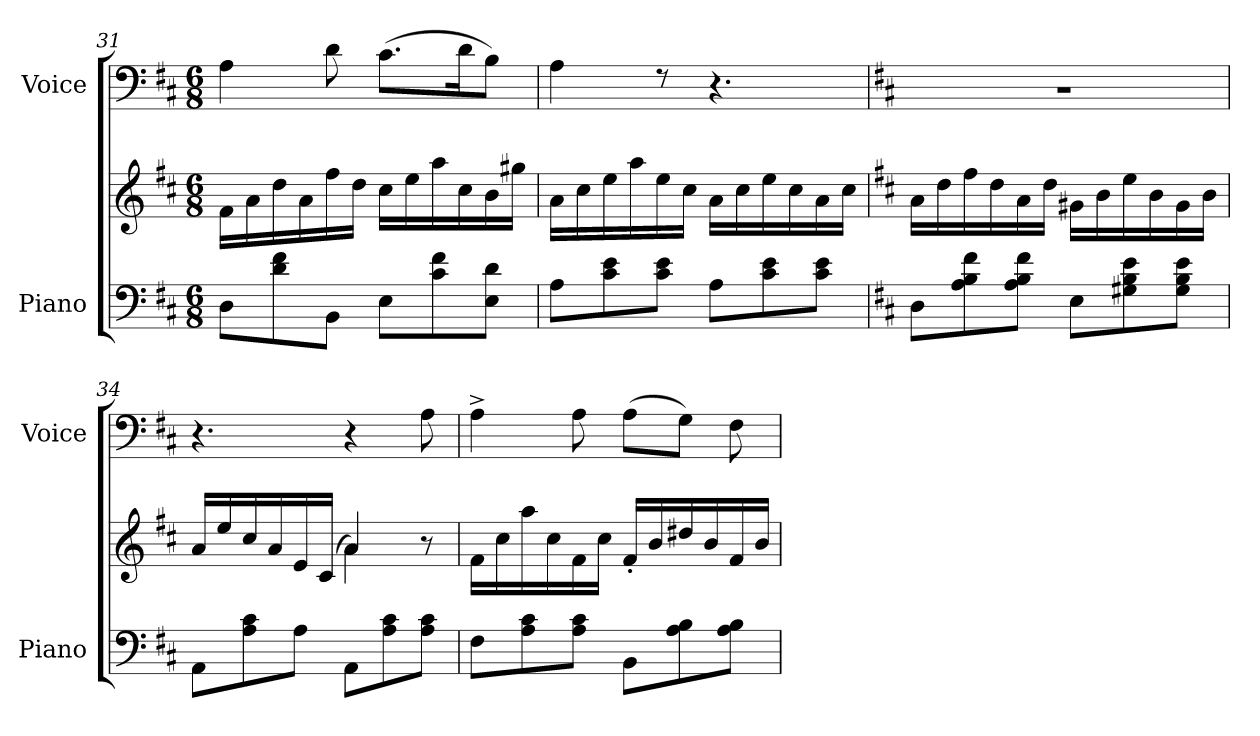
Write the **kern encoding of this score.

**kern	**kern	**kern
*part2	*part2	*part1
*staff3	*staff2	*staff1
*I"Piano	*	*I"Voice
*I'Piano	*	*I'Voice
*clefF4	*clefG2	*clefF4
*k[f#c#]	*k[f#c#]	*k[f#c#]
*M6/8	*M6/8	*M6/8
=31	=31	=31
8D\L	16f#\LL	4A\
.	16a\	.
8d\ 8f#\	16dd\	.
.	16a\	.
8BB\J	16ff#\	8d\
.	16dd\JJ	.
8E\L	16cc#\LL	(>8.c#\L
.	16ee\	.
8c#\ 8f#\	16aa\	.
.	16cc#\	16d\k
8E\ 8d\J	16b\	8B\J)
.	16gg#X\JJ	.
=32	=32	=32
8A\L	16a\LL	4A\
.	16cc#\	.
8c#\ 8e\	16ee\	.
.	16aa\	.
8c#\ 8e\J	16ee\	8rE
.	16cc#\JJ	.
8A\L	16a\LL	4.r
.	16cc#\	.
8c#\ 8e\	16ee\	.
.	16cc#\	.
8c#\ 8e\J	16a\	.
.	16cc#\JJ	.
!!LO:PB:g=z
=33	=33	=33
*k[f#c#]	*k[f#c#]	*k[f#c#]
8D\L	16a\LL	2.rE
.	16dd\	.
8A\ 8B\ 8f#\	16ff#\	.
.	16dd\	.
8A\ 8B\ 8f#\J	16a\	.
.	16dd\JJ	.
8E\L	16g#X\LL	.
.	16b\	.
8G#X\ 8B\ 8e\	16ee\	.
.	16b\	.
8G#\ 8B\ 8e\J	16g#\	.
.	16b\JJ	.
=34	=34	=34
*	*^	*
8AA\L	16a/LL	4.ryy	4.r
.	16ee/	.	.
8A\ 8c#\	16cc#/	.	.
.	16a/	.	.
8A\J	16e/	.	.
.	(<16c#/JJ	.	.
8AA\L	4a\)	4a/	4r
8A\ 8c#\	.	.	.
8A\ 8c#\J	8ryy	8r	8A\
*	*v	*v	*
=35	=35	=35
8F#\L	16f#\LL	4A^<\
.	16cc#\	.
8A\ 8c#\	16aa\	.
.	16cc#\	.
8A\ 8c#\J	16f#\	8A\
.	16cc#\JJ	.
8BB\L	16f#'>/LL	(>8A\L
.	16b/	.
8A\ 8B\	16dd#X/	8G\J)
.	16b/	.
8A\ 8B\J	16f#/	8F#\
.	16b/JJ	.
=	=	=
*-	*-	*-
